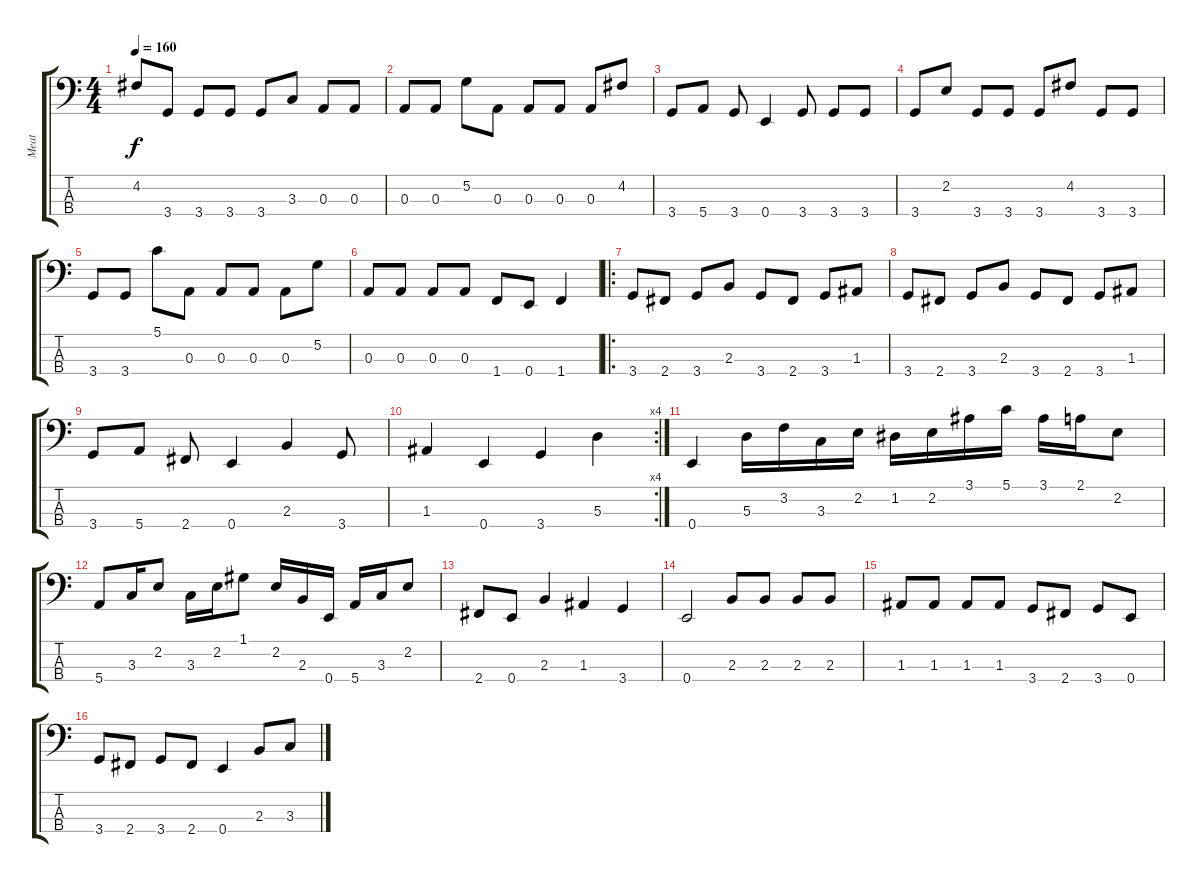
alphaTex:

\track ("Meat" "Meat") {instrument electricbasspick}
\staff {score tabs}
\tuning (G2 D2 A1 E1) {hide}
\ts (4 4)
\tempo 160
\clef f4
\ks c
4.2.8{dy f} 3.4.8 3.4.8 3.4.8 3.4.8 3.3.8 0.3.8 0.3.8 |
0.3.8 0.3.8 5.2.8 0.3.8 0.3.8 0.3.8 0.3.8 4.2.8 |
3.4.8 5.4.8 3.4.8 0.4.4 3.4.8 3.4.8 3.4.8 |
3.4.8 2.2.8 3.4.8 3.4.8 3.4.8 4.2.8 3.4.8 3.4.8 |
3.4.8 3.4.8 5.1.8 0.3.8 0.3.8 0.3.8 0.3.8 5.2.8 |
0.3.8 0.3.8 0.3.8 0.3.8 1.4.8 0.4.8 1.4.4 |
\ro
3.4.8 2.4.8 3.4.8 2.3.8 3.4.8 2.4.8 3.4.8 1.3.8 |
3.4.8 2.4.8 3.4.8 2.3.8 3.4.8 2.4.8 3.4.8 1.3.8 |
3.4.8 5.4.8 2.4.8 0.4.4 2.3.4 3.4.8 |
\rc 4
1.3.4 0.4.4 3.4.4 5.3.4 |
0.4.4 5.3.16 3.2.16 3.3.16 2.2.16 1.2.16 2.2.16 3.1.16 5.1.16 3.1.16 2.1.16 2.2.8 |
5.4.8 3.3.16 2.2.8 3.3.16 2.2.16 1.1.8 2.2.16 2.3.16 0.4.16 5.4.16 3.3.16 2.2.8 |
2.4.8 0.4.8 2.3.4 1.3.4 3.4.4 |
0.4.2 2.3.8 2.3.8 2.3.8 2.3.8 |
1.3.8 1.3.8 1.3.8 1.3.8 3.4.8 2.4.8 3.4.8 0.4.8 |
3.4.8 2.4.8 3.4.8 2.4.8 0.4.4 2.3.8 3.3.8
